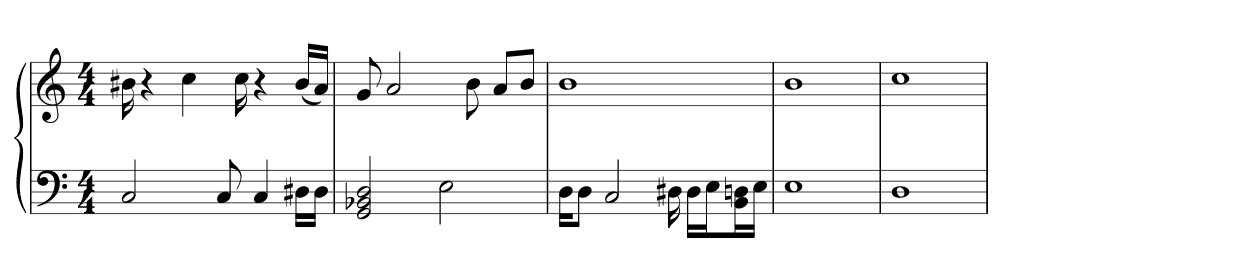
**kern	**kern
*part1	*part1
*staff2	*staff1
*clefF4	*clefG2
*k[]	*k[]
*M4/4	*M4/4
=1	=1
2C	16b#X
.	4r
.	4cc
8C	.
.	16cc
4C	4r
16D#X\LL	(16b#/LL
16D#\JJ	16a/JJ)
=2	=2
2GG 2BB-X 2D	8g
.	2a
2E	.
.	8b
.	8a/L
.	8b/J
=3	=3
16D\KL	1b
8D\J	.
2C	.
16D#X	.
16D#\LL	.
16E\J	.
16BB\ 16Dn\L	.
16E\JJ	.
=4	=4
1E	1b
=5	=5
1D	1cc
=	=
*-	*-
